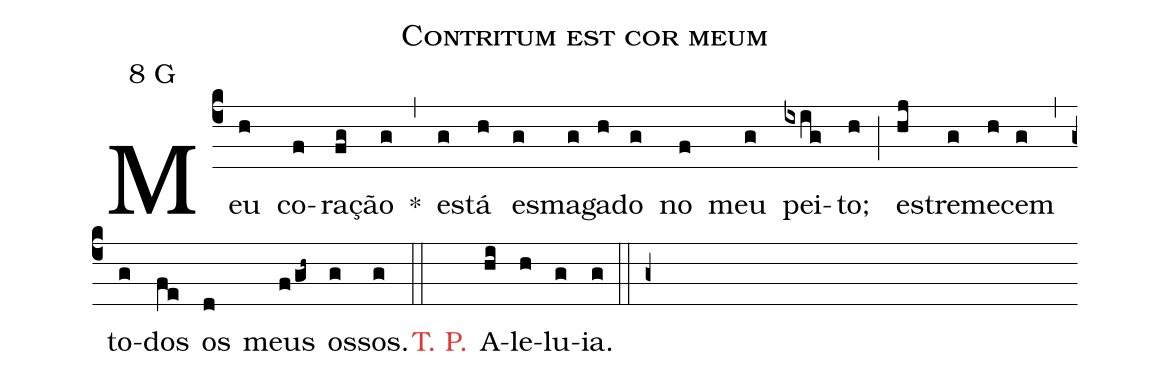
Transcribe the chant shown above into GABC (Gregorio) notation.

name: Contritum est cor meum;
mode: 8;
mode-differentia: G;
commentary: Cantus ID 001912;
commentary: Jr 23,9;
%%
(c4)

Meu(h) co(f)ra(fg)ção(g) *(,) es(g)tá(h) es(g)ma(g)ga(h)do(g) no(f) meu(g) pei(ixig)to;(h) (;) es(hj)tre(g)me(h)cem(g) (,) to(g)dos(fe) os(d) meus(f/gh~) os(g)sos.(g)

(::)

<nlba><c>T. P.</c>() A</nlba>(hi)le(h)lu(g)ia.(g)

(::)

(g+)
